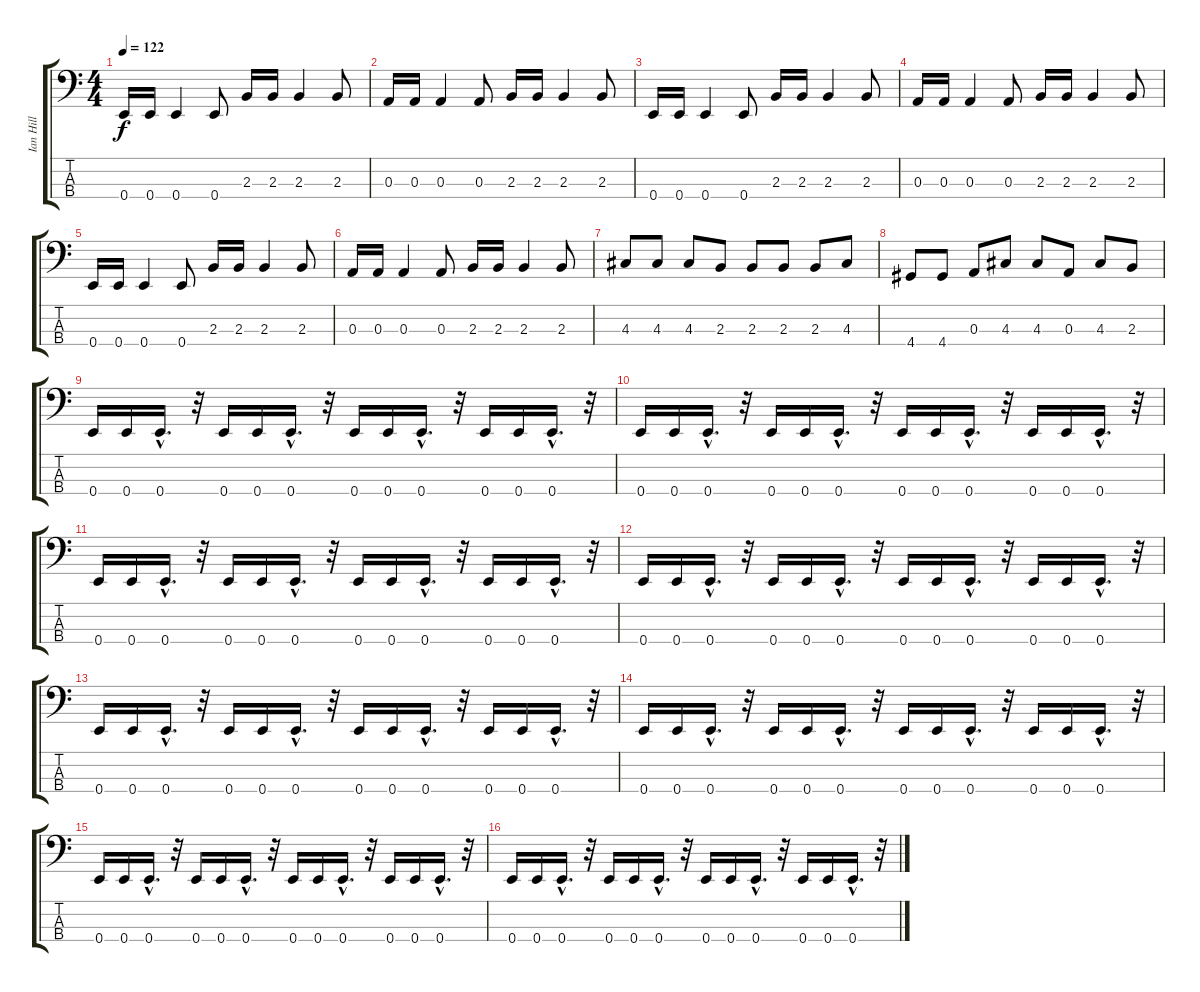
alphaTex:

\track ("Ian Hill" "Ian Hill") {instrument electricbassfinger}
\staff {score tabs}
\tuning (G2 D2 A1 E1) {hide}
\ts (4 4)
\tempo 122
\clef f4
\ks c
0.4.16{dy f} 0.4.16 0.4.4 0.4.8 2.3.16 2.3.16 2.3.4 2.3.8 |
0.3.16 0.3.16 0.3.4 0.3.8 2.3.16 2.3.16 2.3.4 2.3.8 |
0.4.16 0.4.16 0.4.4 0.4.8 2.3.16 2.3.16 2.3.4 2.3.8 |
0.3.16 0.3.16 0.3.4 0.3.8 2.3.16 2.3.16 2.3.4 2.3.8 |
0.4.16 0.4.16 0.4.4 0.4.8 2.3.16 2.3.16 2.3.4 2.3.8 |
0.3.16 0.3.16 0.3.4 0.3.8 2.3.16 2.3.16 2.3.4 2.3.8 |
4.3.8 4.3.8 4.3.8 2.3.8 2.3.8 2.3.8 2.3.8 4.3.8 |
4.4.8 4.4.8 0.3.8 4.3.8 4.3.8 0.3.8 4.3.8 2.3.8 |
0.4.16 0.4.16 0.4{hac}.16{d} r.32 0.4.16 0.4.16 0.4{hac}.16{d} r.32 0.4.16 0.4.16 0.4{hac}.16{d} r.32 0.4.16 0.4.16 0.4{hac}.16{d} r.32 |
0.4.16 0.4.16 0.4{hac}.16{d} r.32 0.4.16 0.4.16 0.4{hac}.16{d} r.32 0.4.16 0.4.16 0.4{hac}.16{d} r.32 0.4.16 0.4.16 0.4{hac}.16{d} r.32 |
0.4.16 0.4.16 0.4{hac}.16{d} r.32 0.4.16 0.4.16 0.4{hac}.16{d} r.32 0.4.16 0.4.16 0.4{hac}.16{d} r.32 0.4.16 0.4.16 0.4{hac}.16{d} r.32 |
0.4.16 0.4.16 0.4{hac}.16{d} r.32 0.4.16 0.4.16 0.4{hac}.16{d} r.32 0.4.16 0.4.16 0.4{hac}.16{d} r.32 0.4.16 0.4.16 0.4{hac}.16{d} r.32 |
0.4.16 0.4.16 0.4{hac}.16{d} r.32 0.4.16 0.4.16 0.4{hac}.16{d} r.32 0.4.16 0.4.16 0.4{hac}.16{d} r.32 0.4.16 0.4.16 0.4{hac}.16{d} r.32 |
0.4.16 0.4.16 0.4{hac}.16{d} r.32 0.4.16 0.4.16 0.4{hac}.16{d} r.32 0.4.16 0.4.16 0.4{hac}.16{d} r.32 0.4.16 0.4.16 0.4{hac}.16{d} r.32 |
0.4.16 0.4.16 0.4{hac}.16{d} r.32 0.4.16 0.4.16 0.4{hac}.16{d} r.32 0.4.16 0.4.16 0.4{hac}.16{d} r.32 0.4.16 0.4.16 0.4{hac}.16{d} r.32 |
0.4.16 0.4.16 0.4{hac}.16{d} r.32 0.4.16 0.4.16 0.4{hac}.16{d} r.32 0.4.16 0.4.16 0.4{hac}.16{d} r.32 0.4.16 0.4.16 0.4{hac}.16{d} r.32
